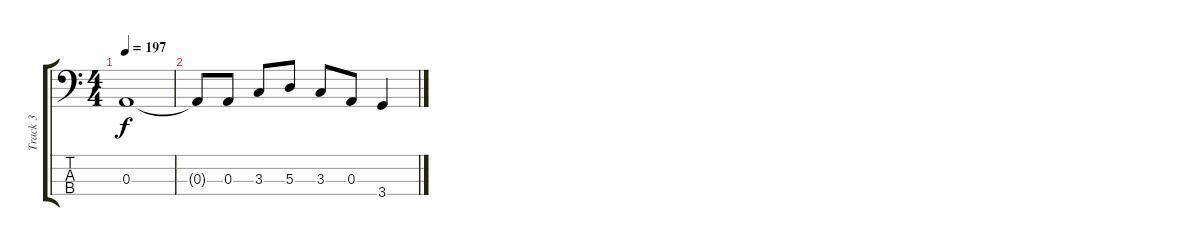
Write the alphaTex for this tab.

\track ("Track 3" "Track 3") {instrument electricbassfinger}
\staff {score tabs}
\tuning (G2 D2 A1 E1) {hide}
\ts (4 4)
\tempo 197
\clef f4
\ks c
0.3{t}.1{dy f} |
0.3{t}.8 0.3.8 3.3.8 5.3.8 3.3.8 0.3.8 3.4.4
